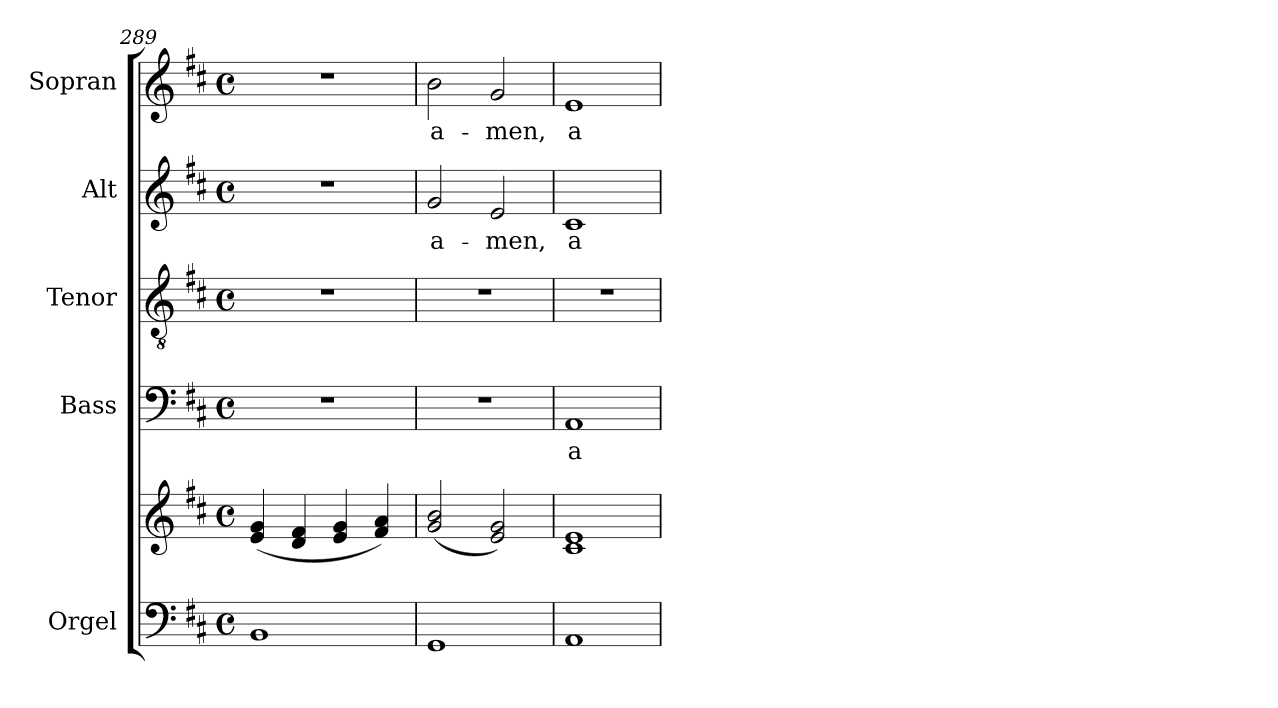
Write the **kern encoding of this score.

**kern	**kern	**kern	**text	**kern	**kern	**text	**kern	**text
*part5	*part5	*part4	*part4	*part3	*part2	*part2	*part1	*part1
*staff6	*staff5	*staff4	*staff4	*staff3	*staff2	*staff2	*staff1	*staff1
*I"Orgel	*	*I"Bass	*	*I"Tenor	*I"Alt	*	*I"Sopran	*
*I'Org.	*	*I'B.	*	*I'T.	*I'A.	*	*I'S.	*
*clefF4	*clefG2	*clefF4	*	*clefGv2	*clefG2	*	*clefG2	*
*k[f#c#]	*k[f#c#]	*k[f#c#]	*	*k[f#c#]	*k[f#c#]	*	*k[f#c#]	*
*D:	*D:	*D:	*	*D:	*D:	*	*D:	*
*M4/4	*M4/4	*M4/4	*	*M4/4	*M4/4	*	*M4/4	*
*met(c)	*met(c)	*met(c)	*	*met(c)	*met(c)	*	*met(c)	*
=289	=289	=289	=289	=289	=289	=289	=289	=289
1BB	(<4e/ 4g/	1r	.	1r	1r	.	1r	.
.	4d/ 4f#/	.	.	.	.	.	.	.
.	4e/ 4g/	.	.	.	.	.	.	.
.	4f#/ 4a/)	.	.	.	.	.	.	.
!!LO:PB:g=z
=290	=290	=290	=290	=290	=290	=290	=290	=290
!	!	!	!	!	!	!LO:LY:b	!	!LO:LY:b
1GG	(<2g/ 2b/	1r	.	1r	2g/	a-	2b\	a-
!	!	!	!	!	!	!LO:LY:b	!	!LO:LY:b
.	2e/ 2g/)	.	.	.	2e/	-men,	2g/	-men,
=291	=291	=291	=291	=291	=291	=291	=291	=291
!	!	!	!LO:LY:b	!	!	!LO:LY:b	!	!LO:LY:b
1AA	1c# 1e	1AA	a-	1r	1c#	a-	1e	a-
=	=	=	=	=	=	=	=	=
*-	*-	*-	*-	*-	*-	*-	*-	*-
